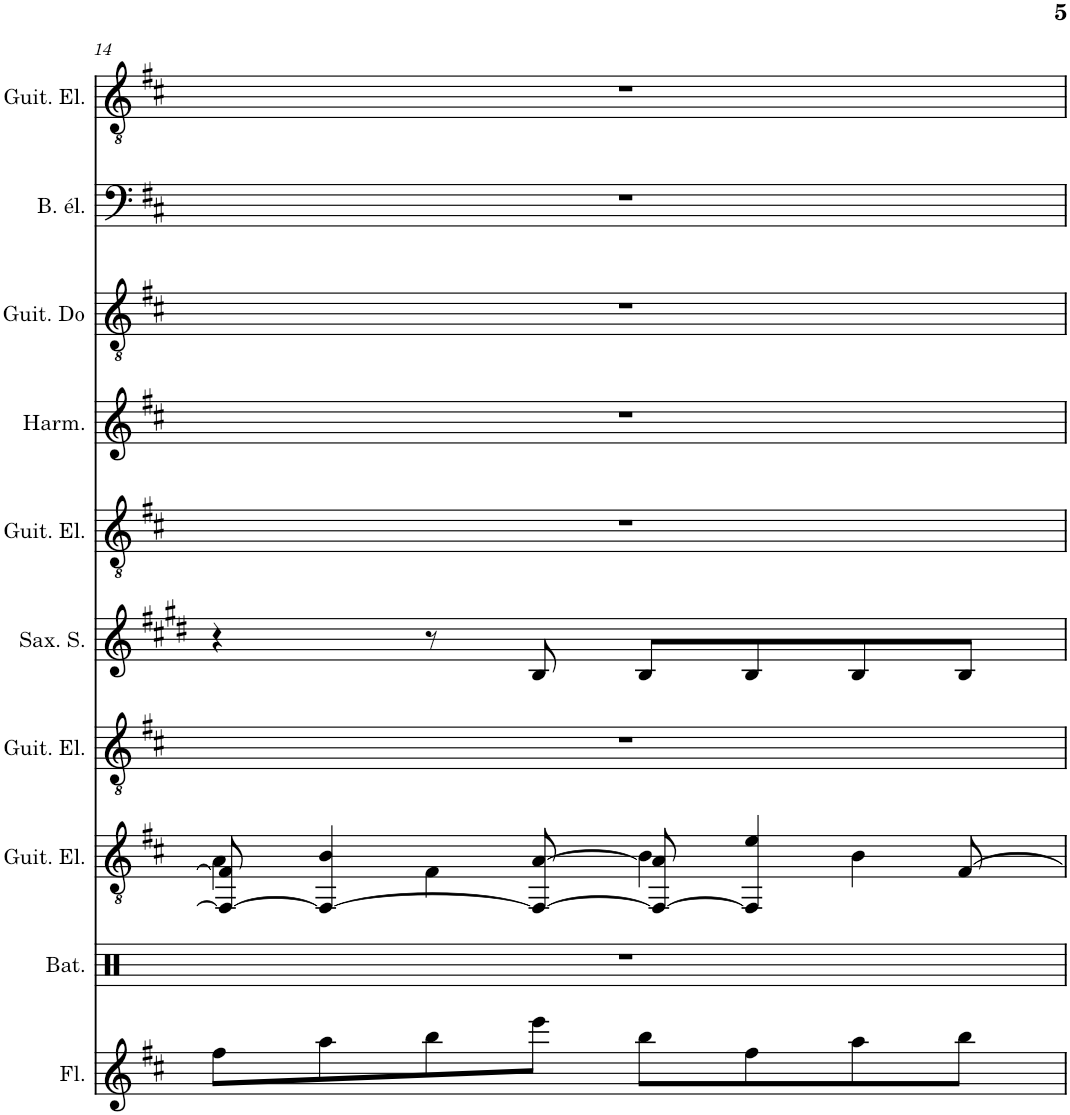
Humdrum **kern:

**kern	**kern	**kern	**kern	**kern	**kern	**kern	**kern	**kern	**kern
*part10	*part9	*part8	*part7	*part6	*part5	*part4	*part3	*part2	*part1
*staff10	*staff9	*staff8	*staff7	*staff6	*staff5	*staff4	*staff3	*staff2	*staff1
*I"Flûte	*I"Batterie, Drums	*I"Guitare électrique, EftGtArp	*I"Guitare électrique, Gtr Over	*I"Saxophone Soprano	*I"Guitare électrique, EGtRythL	*I"Harmonica, Chant	*I"Guitare Contra, Gtr Mute	*I"Basse électrique à 5 cordes, Basse	*I"Guitare électrique, EGtRythR
*I'Fl.	*I'Bat.	*I'Guit. El.	*I'Guit. El.	*I'Sax. S.	*I'Guit. El.	*I'Harm.	*	*I'B. él.	*I'Guit. El.
!!LO:PB:g=z
*clefG2	*clefX	*clefGv2	*clefGv2	*clefG2	*clefGv2	*clefG2	*clefGv2	*clefF4	*clefGv2
*	*	*	*	*Trd1c2	*	*	*	*Trd7c12	*
*k[f#c#]	*k[]	*k[f#c#]	*k[f#c#]	*k[f#c#g#d#]	*k[f#c#]	*k[f#c#]	*k[f#c#]	*k[f#c#]	*k[f#c#]
*M4/4	*M4/4	*M4/4	*M4/4	*M4/4	*M4/4	*M4/4	*M4/4	*M4/4	*M4/4
=14	=14	=14	=14	=14	=14	=14	=14	=14	=14
*	*	*^	*	*	*	*	*	*	*
8ff#\L	1r	8FF#/_ 8F#/]	4A\	1r	4r	1r	1r	1r	1r	1r
8aa\	.	4FF#/_ 4B/	.	.	.	.	.	.	.	.
8bb\	.	.	4F#\	.	8r	.	.	.	.	.
8eee\J	.	8FF#/_ [8A/	.	.	8B/	.	.	.	.	.
8bb\L	.	8FF#/_ 8A/]	4B\	.	8B/L	.	.	.	.	.
8ff#\	.	4FF#/] 4e/	.	.	8B/	.	.	.	.	.
8aa\	.	.	4B\	.	8B/	.	.	.	.	.
8bb\J	.	[8F#/	.	.	8B/J	.	.	.	.	.
*	*	*v	*v	*	*	*	*	*	*	*
=	=	=	=	=	=	=	=	=	=
*-	*-	*-	*-	*-	*-	*-	*-	*-	*-
